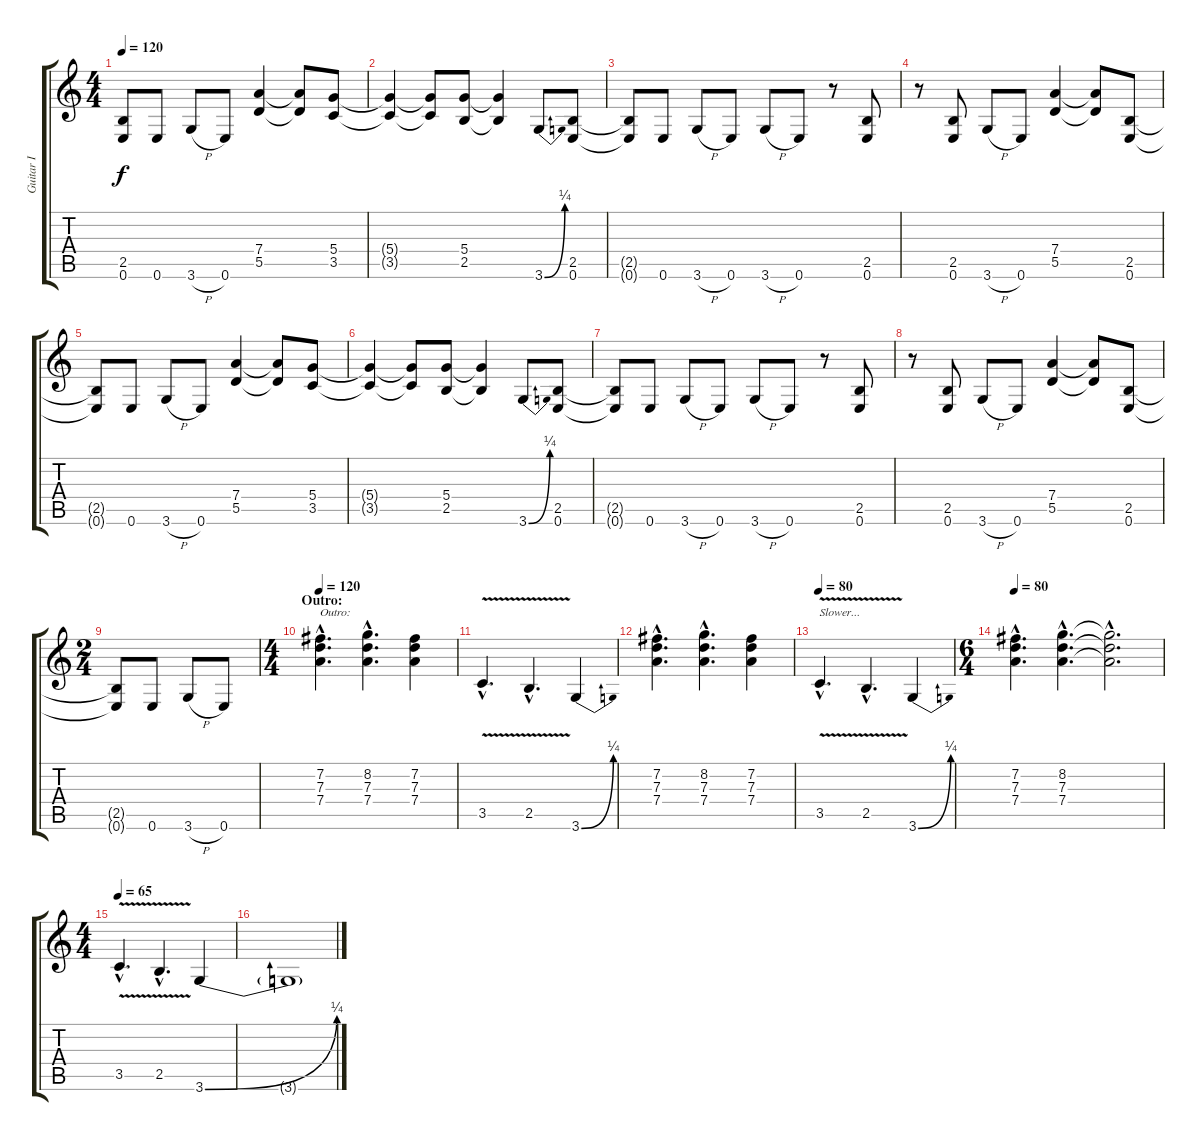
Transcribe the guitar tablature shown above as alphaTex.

\track ("Guitar I" "Guitar I") {instrument distortionguitar}
\staff {score tabs}
\tuning (E4 B3 G3 D3 A2 E2) {hide}
\ts (4 4)
\tempo 120
\clef g2
\ks c
(2.5{t} 0.6{t}).8{dy f} 0.6.8 3.6{h}.8 0.6.8 (7.4 5.5).4 (7.4{t} 5.5{t}).8 (5.4 3.5).8 |
(5.4{t} 3.5{t}).4 (5.4{t} 3.5{t}).8 (5.4 2.5).8 (5.4{t} 2.5{t}).4 3.6{be (bend 0 0 60 1)}.8 (2.5 0.6).8 |
(2.5{t} 0.6{t}).8 0.6.8 3.6{h}.8 0.6.8 3.6{h}.8 0.6.8 r.8 (2.5 0.6).8 |
r.8 (2.5 0.6).8 3.6{h}.8 0.6.8 (7.4 5.5).4 (7.4{t} 5.5{t}).8 (2.5 0.6).8 |
(2.5{t} 0.6{t}).8 0.6.8 3.6{h}.8 0.6.8 (7.4 5.5).4 (7.4{t} 5.5{t}).8 (5.4 3.5).8 |
(5.4{t} 3.5{t}).4 (5.4{t} 3.5{t}).8 (5.4 2.5).8 (5.4{t} 2.5{t}).4 3.6{be (bend 0 0 60 1)}.8 (2.5 0.6).8 |
(2.5{t} 0.6{t}).8 0.6.8 3.6{h}.8 0.6.8 3.6{h}.8 0.6.8 r.8 (2.5 0.6).8 |
r.8 (2.5 0.6).8 3.6{h}.8 0.6.8 (7.4 5.5).4 (7.4{t} 5.5{t}).8 (2.5 0.6).8 |
\ts (2 4)
(2.5{t} 0.6{t}).8 0.6.8 3.6{h}.8 0.6.8 |
\ts (4 4)
\section ("" "Outro:")
\tempo 120
(7.2{hac} 7.3{hac} 7.4{hac}).4{d txt "Outro:"} (8.2{hac} 7.3{hac} 7.4{hac}).4{d} (7.2 7.3 7.4).4 |
3.5{v hac}.4{d} 2.5{v hac}.4{d} 3.6{be (bend 0 0 60 1)}.4 |
(7.2{hac} 7.3{hac} 7.4{hac}).4{d} (8.2{hac} 7.3{hac} 7.4{hac}).4{d} (7.2 7.3 7.4).4 |
\tempo 80
3.5{v hac}.4{d txt "Slower..."} 2.5{v hac}.4{d} 3.6{be (bend 0 0 60 1)}.4 |
\ts (6 4)
\tempo 80
(7.2{hac} 7.3{hac} 7.4{hac}).4{d} (8.2{hac} 7.3{hac} 7.4{hac}).4{d} (8.2{hac t} 7.3{hac t} 7.4{hac t}).2{d} |
\ts (4 4)
\tempo 65
3.5{v hac}.4{d} 2.5{v hac}.4{d} 3.6{be (bend 0 0 60 1)}.4 |
3.6{t}.1{volume 1}
